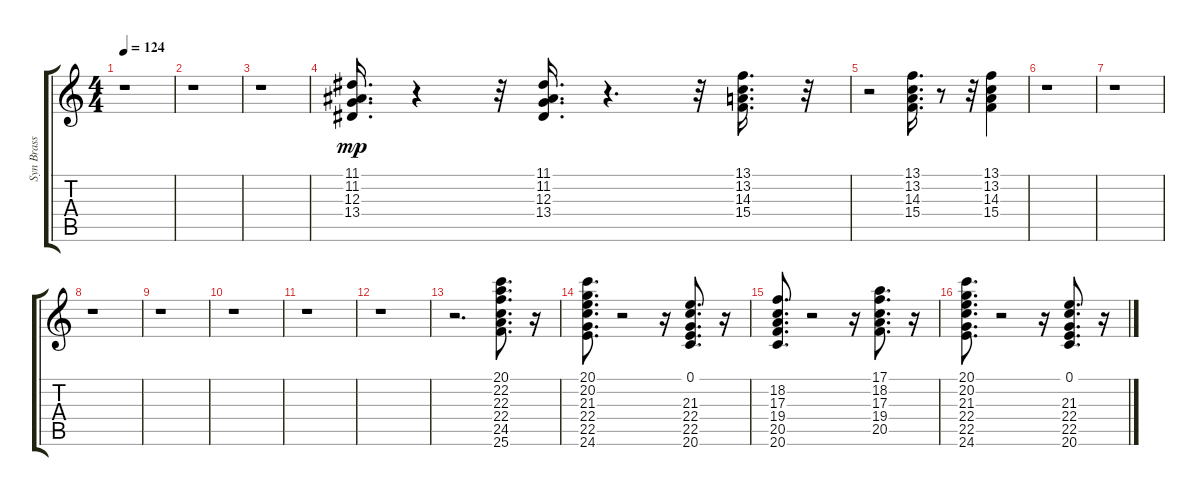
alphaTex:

\track ("Syn Brass & Str" "Syn Brass ") {instrument lead2sawtooth}
\staff {score tabs}
\tuning (E4 B3 G3 D3 A2 E2) {hide}
\ts (4 4)
\tempo 124
\clef g2
\ks c
r.1{dy mp} |
r.1 |
r.1 |
(11.1 11.2 12.3 13.4).16{d} r.4 r.32 (11.1 11.2 12.3 13.4).16{d} r.4{d} r.32 (13.1 13.2 14.3 15.4).16{d} r.32 |
r.2 (13.1 13.2 14.3 15.4).16{d} r.8 r.32 (13.1 13.2 14.3 15.4).4 |
r.1 |
r.1 |
r.1 |
r.1 |
r.1 |
r.1 |
r.1 |
r.2{d} (20.1 22.2 22.3 22.4 24.5 25.6).8{d} r.16 |
(20.1 20.2 21.3 22.4 22.5 24.6).8{d} r.2 r.16 (0.1 21.3 22.4 22.5 20.6).8{d} r.16 |
(18.2 17.3 19.4 20.5 20.6).8{d} r.2 r.16 (17.1 18.2 17.3 19.4 20.5).8{d} r.16 |
(20.1 20.2 21.3 22.4 22.5 24.6).8{d} r.2 r.16 (0.1 21.3 22.4 22.5 20.6).8{d} r.16
